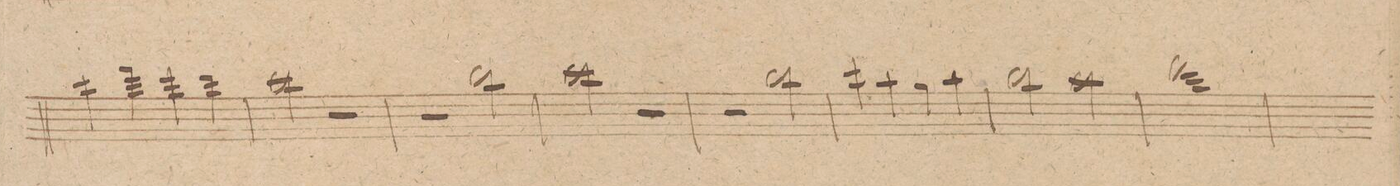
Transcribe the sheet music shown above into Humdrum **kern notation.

**kern	**dynam
*I"Flauto. 1mo	*
*clefG2	*
*k[]	*
*met(c|)	*
*M2/2	*
4ccc\	.
4fff\	.
4eee\	.
4ddd\	.
=237	=237
2ccc\	.
2r	.
=238	=238
2r	.
2bb\	.
=239	=239
2ccc\	.
2r	.
=240	=240
2r	.
2bb\	.
=241	=241
4ccc\	.
4aa\	.
4gg\	.
4aa\	.
=242	=242
2bb\	.
2aa\	.
=243	=243
1fff	.
=244	=244
*-	*-
